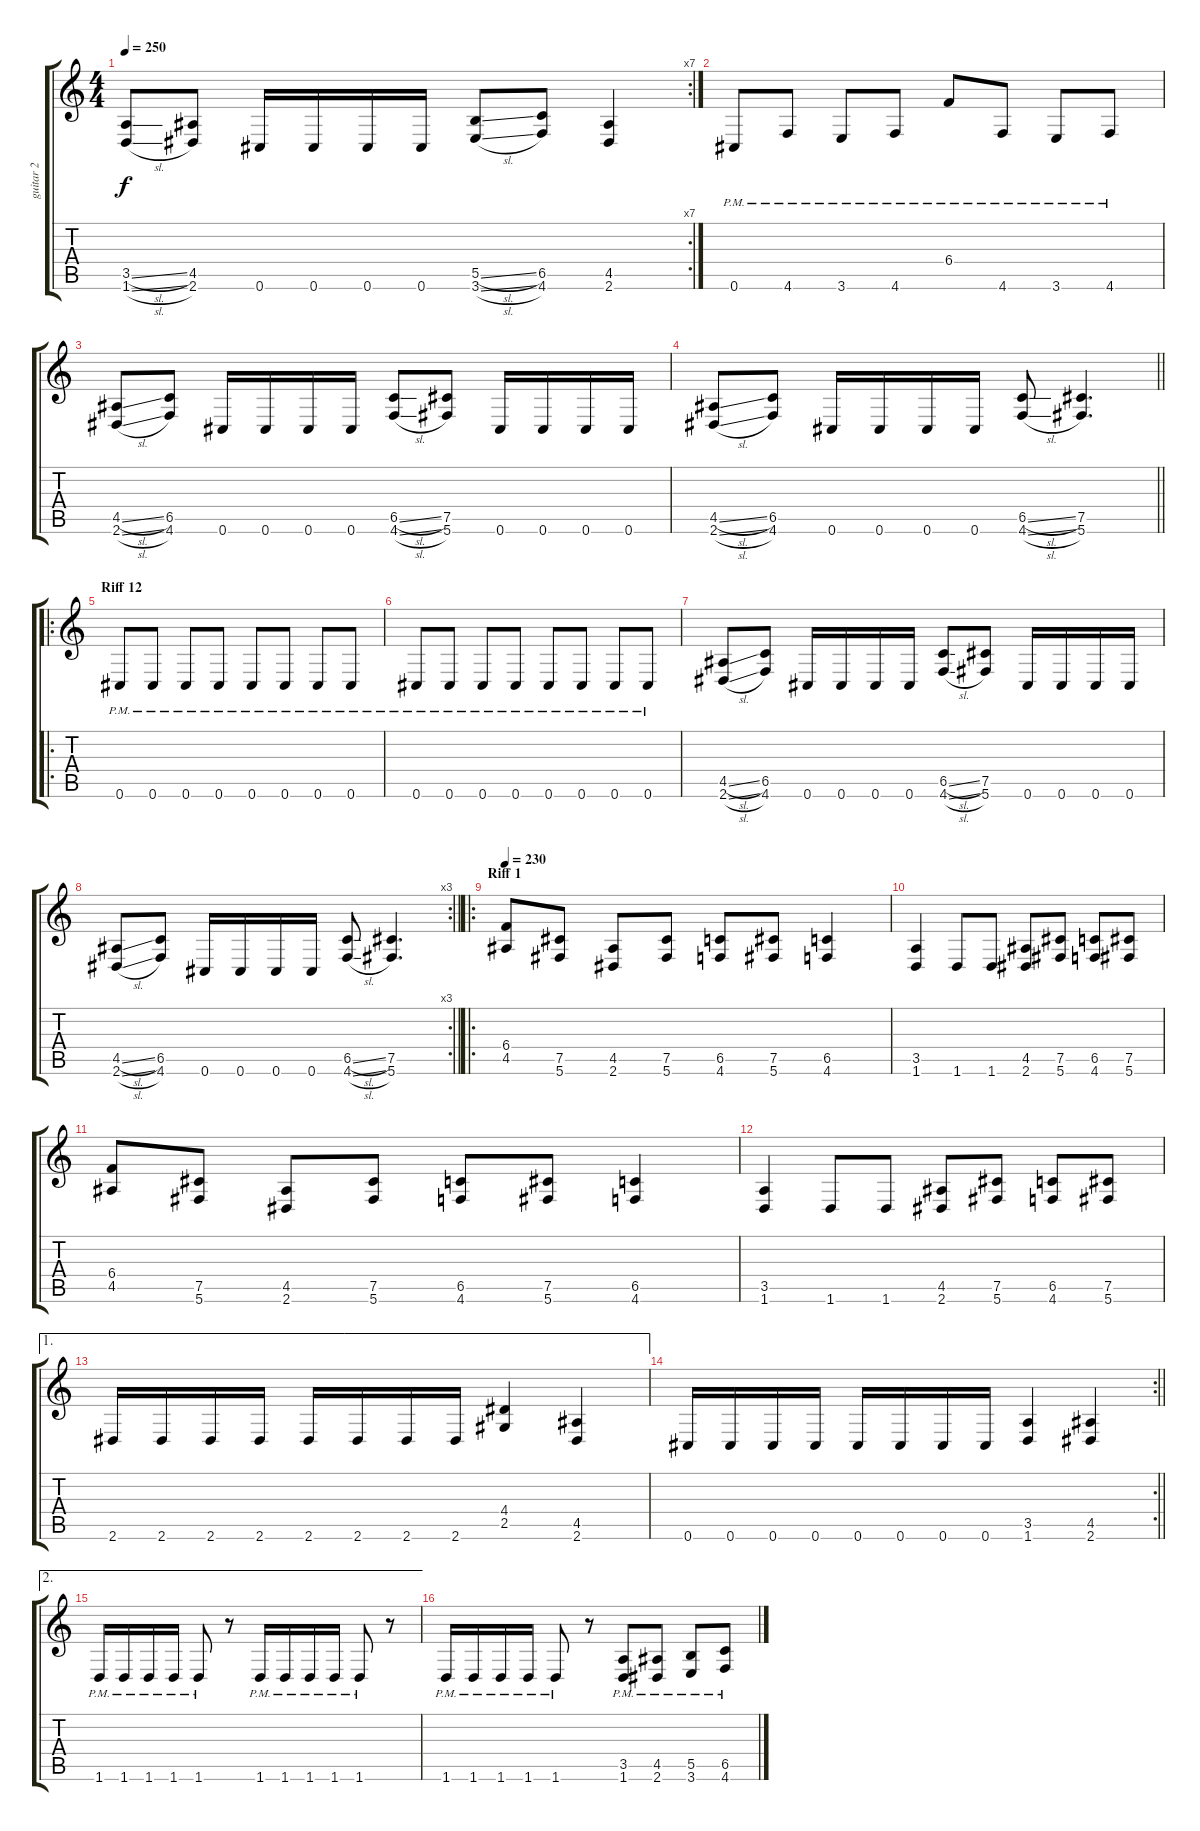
\track ("guitar 2" "guitar 2") {instrument distortionguitar}
\staff {score tabs}
\tuning (Db4 Ab3 E3 B2 Gb2 Db2) {hide}
\rc 7
\ts (4 4)
\tempo 250
\clef g2
\ks c
(3.5{sl} 1.6{sl}).8{dy f} (4.5 2.6).8 0.6.16 0.6.16 0.6.16 0.6.16 (5.5{sl} 3.6{sl}).8 (6.5 4.6).8 (4.5 2.6).4 |
0.6{pm}.8 4.6{pm}.8 3.6{pm}.8 4.6{pm}.8 6.4{pm}.8 4.6{pm}.8 3.6{pm}.8 4.6{pm}.8 |
(4.5{sl} 2.6{sl}).8 (6.5 4.6).8 0.6.16 0.6.16 0.6.16 0.6.16 (6.5{sl} 4.6{sl}).8 (7.5 5.6).8 0.6.16 0.6.16 0.6.16 0.6.16 |
\barLineRight lightlight
(4.5{sl} 2.6{sl}).8 (6.5 4.6).8 0.6.16 0.6.16 0.6.16 0.6.16 (6.5{sl} 4.6{sl}).8 (7.5 5.6).4{d} |
\ro
\section ("" "Riff 12")
0.6{pm}.8 0.6{pm}.8 0.6{pm}.8 0.6{pm}.8 0.6{pm}.8 0.6{pm}.8 0.6{pm}.8 0.6{pm}.8 |
0.6{pm}.8 0.6{pm}.8 0.6{pm}.8 0.6{pm}.8 0.6{pm}.8 0.6{pm}.8 0.6{pm}.8 0.6{pm}.8 |
(4.5{sl} 2.6{sl}).8 (6.5 4.6).8 0.6.16 0.6.16 0.6.16 0.6.16 (6.5{sl} 4.6{sl}).8 (7.5 5.6).8 0.6.16 0.6.16 0.6.16 0.6.16 |
\rc 3
\barLineRight lightlight
(4.5{sl} 2.6{sl}).8 (6.5 4.6).8 0.6.16 0.6.16 0.6.16 0.6.16 (6.5{sl} 4.6{sl}).8 (7.5 5.6).4{d} |
\ro
\section ("" "Riff 1")
\tempo 230
(6.4 4.5).8 (7.5 5.6).8 (4.5 2.6).8 (7.5 5.6).8 (6.5 4.6).8 (7.5 5.6).8 (6.5 4.6).4 |
(3.5 1.6).4 1.6.8 1.6.8 (4.5 2.6).8 (7.5 5.6).8 (6.5 4.6).8 (7.5 5.6).8 |
(6.4 4.5).8 (7.5 5.6).8 (4.5 2.6).8 (7.5 5.6).8 (6.5 4.6).8 (7.5 5.6).8 (6.5 4.6).4 |
(3.5 1.6).4 1.6.8 1.6.8 (4.5 2.6).8 (7.5 5.6).8 (6.5 4.6).8 (7.5 5.6).8 |
\ae 1
2.6.16 2.6.16 2.6.16 2.6.16 2.6.16 2.6.16 2.6.16 2.6.16 (4.4 2.5).4 (4.5 2.6).4 |
\rc 2
\barLineRight lightlight
0.6.16 0.6.16 0.6.16 0.6.16 0.6.16 0.6.16 0.6.16 0.6.16 (3.5 1.6).4 (4.5 2.6).4 |
\ae 2
1.6{pm}.16 1.6{pm}.16 1.6{pm}.16 1.6{pm}.16 1.6{pm}.8 r.8 1.6{pm}.16 1.6{pm}.16 1.6{pm}.16 1.6{pm}.16 1.6{pm}.8 r.8 |
1.6{pm}.16 1.6{pm}.16 1.6{pm}.16 1.6{pm}.16 1.6{pm}.8 r.8 (3.5{pm} 1.6{pm}).8 (4.5{pm} 2.6{pm}).8 (5.5{pm} 3.6{pm}).8 (6.5{pm} 4.6{pm}).8
